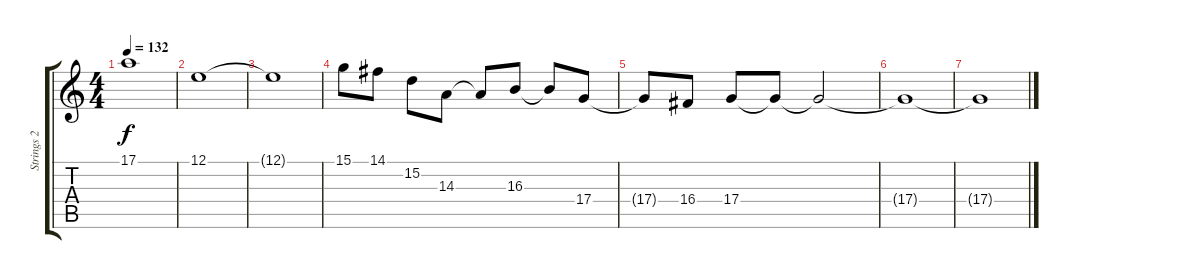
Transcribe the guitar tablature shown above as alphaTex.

\track ("Strings 2" "Strings 2") {instrument stringensemble1}
\staff {score tabs}
\tuning (E4 B3 G3 D3 A2 E2) {hide}
\ts (4 4)
\tempo 132
\clef g2
\ks c
17.1{t}.1{dy f volume 5} |
12.1.1{volume 9} |
12.1{t}.1 |
15.1.8 14.1.8 15.2.8 14.3.8 14.3{t}.8 16.3.8 16.3{t}.8 17.4.8 |
17.4{t}.8 16.4.8 17.4.8 17.4{t}.8 17.4{t}.2 |
17.4{t}.1{volume 6} |
17.4{t}.1{volume 0}
